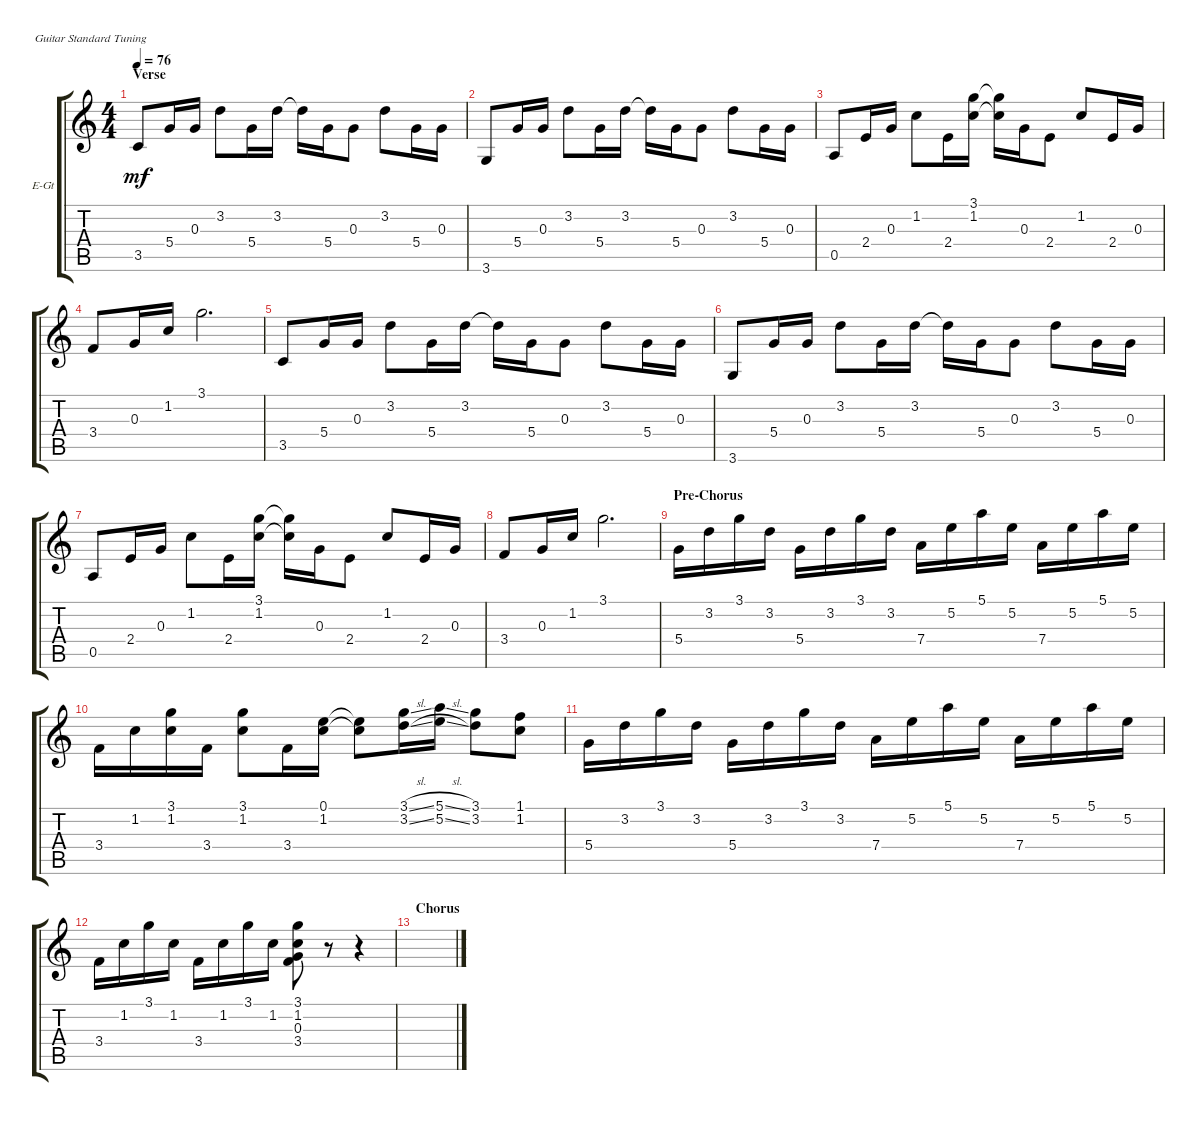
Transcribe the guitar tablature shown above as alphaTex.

\defaultSystemsLayout 4
\bracketExtendMode groupsimilarinstruments
\firstSystemTrackNameOrientation horizontal
\otherSystemsTrackNameOrientation horizontal
\track ("Ben Kasica" "E-Gt") {instrument electricguitarclean}
\staff {score tabs}
\tuning (E4 B3 G3 D3 A2 E2)
\ts (4 4)
\section ("" "Verse")
\tempo 76
\clef g2
\ks c
3.5.8{dy mf instrument electricguitarclean} 5.4.16 0.3.16 3.2.8 5.4.16 3.2.16 3.2{t}.16 5.4.16 0.3.8 3.2.8 5.4.16 0.3.16 |
3.6.8 5.4.16 0.3.16 3.2.8 5.4.16 3.2.16 3.2{t}.16 5.4.16 0.3.8 3.2.8 5.4.16 0.3.16 |
0.5.8 2.4.16 0.3.16 1.2.8 2.4.16 (3.1 1.2).16 (3.1{t} 1.2{t}).16 0.3.16 2.4.8 1.2.8 2.4.16 0.3.16 |
3.4.8 0.3.16 1.2.16 3.1.2{d} |
3.5.8 5.4.16 0.3.16 3.2.8 5.4.16 3.2.16 3.2{t}.16 5.4.16 0.3.8 3.2.8 5.4.16 0.3.16 |
3.6.8 5.4.16 0.3.16 3.2.8 5.4.16 3.2.16 3.2{t}.16 5.4.16 0.3.8 3.2.8 5.4.16 0.3.16 |
0.5.8 2.4.16 0.3.16 1.2.8 2.4.16 (3.1 1.2).16 (3.1{t} 1.2{t}).16 0.3.16 2.4.8 1.2.8 2.4.16 0.3.16 |
3.4.8 0.3.16 1.2.16 3.1.2{d} |
\section ("" "Pre-Chorus")
5.4.16 3.2.16 3.1.16 3.2.16 5.4.16 3.2.16 3.1.16 3.2.16 7.4.16 5.2.16 5.1.16 5.2.16 7.4.16 5.2.16 5.1.16 5.2.16 |
3.4.16 1.2.16 (1.2 3.1).16 3.4.16 (1.2 3.1).8 3.4.16 (1.2 0.1).16 (1.2{t} 0.1{t}).8 (3.1{sl} 3.2{sl}).16 (5.2{sl} 5.1{sl}).16 (3.2 3.1).8 (1.1 1.2).8 |
5.4.16 3.2.16 3.1.16 3.2.16 5.4.16 3.2.16 3.1.16 3.2.16 7.4.16 5.2.16 5.1.16 5.2.16 7.4.16 5.2.16 5.1.16 5.2.16 |
3.4.16 1.2.16 3.1.16 1.2.16 3.4.16 1.2.16 3.1.16 1.2.16 (3.1 1.2 0.3 3.4).8 r.8 r.4 |
\section ("" "Chorus")
